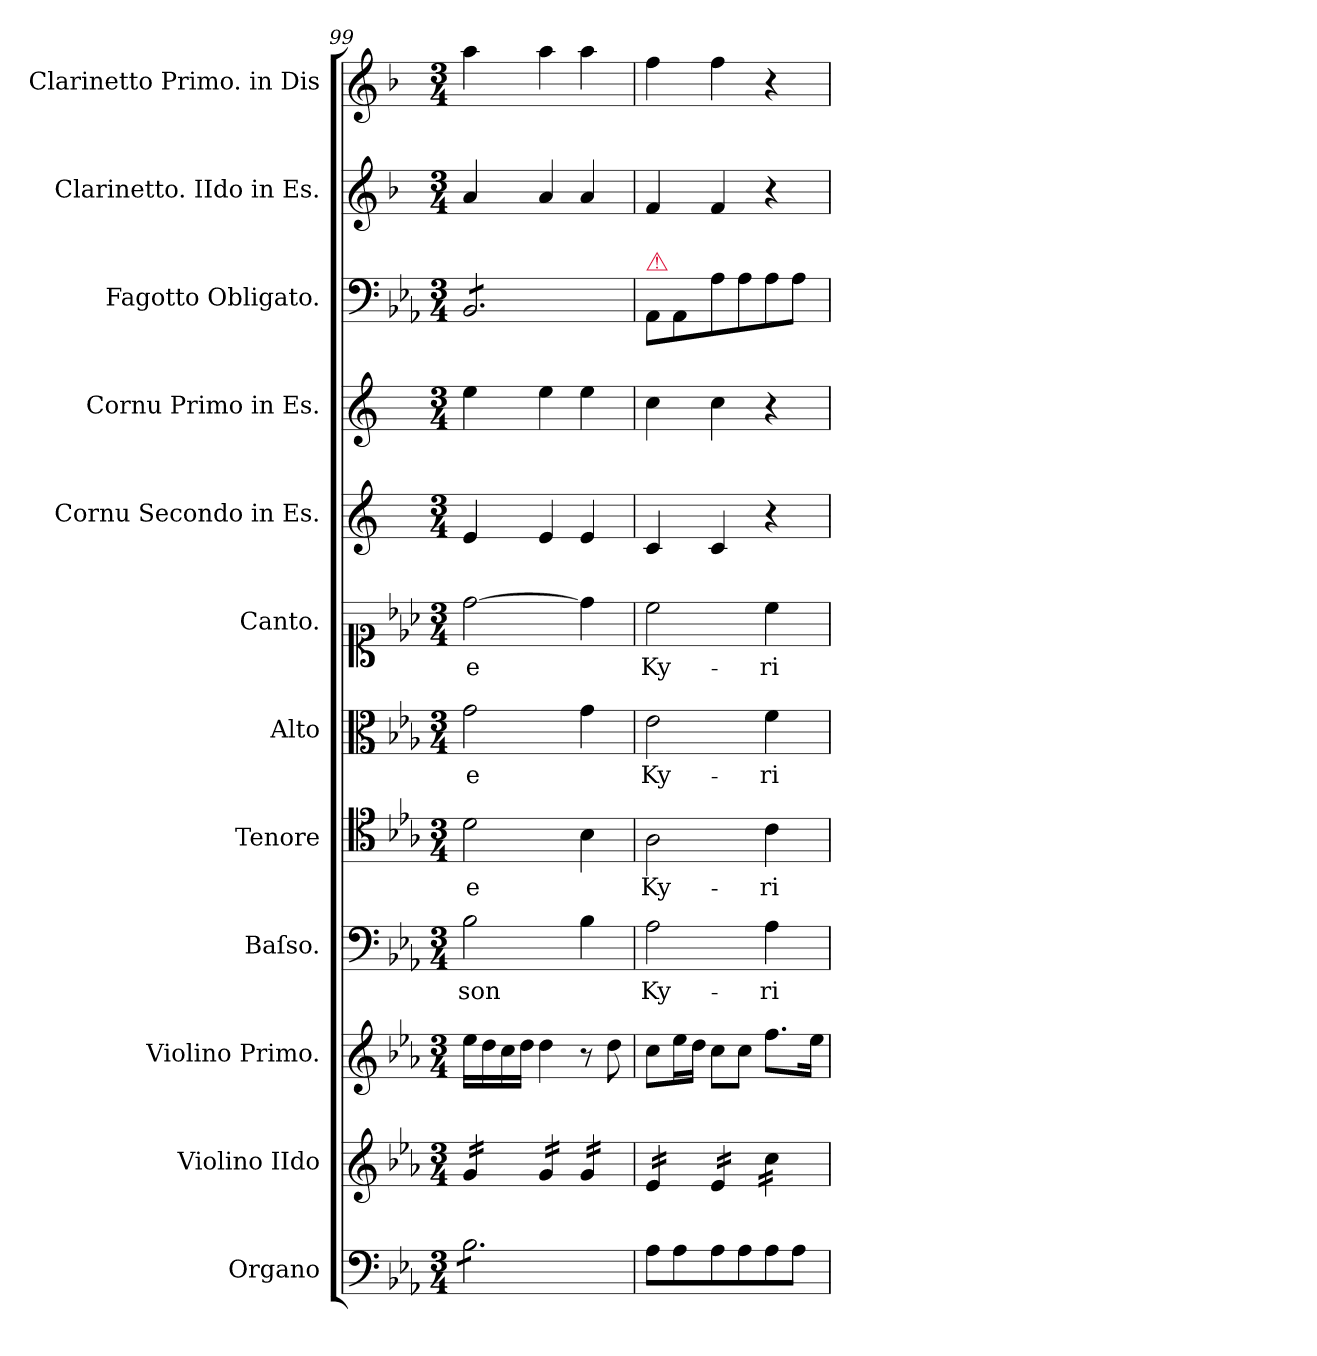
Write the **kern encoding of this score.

**kern	**kern	**kern	**kern	**text	**kern	**text	**kern	**text	**kern	**text	**kern	**kern	**kern	**kern	**kern
*part12	*part11	*part10	*part9	*part9	*part8	*part8	*part7	*part7	*part6	*part6	*part5	*part4	*part3	*part2	*part1
*staff12	*staff11	*staff10	*staff9	*staff9	*staff8	*staff8	*staff7	*staff7	*staff6	*staff6	*staff5	*staff4	*staff3	*staff2	*staff1
*I"Organo	*I"Violino IIdo	*I"Violino Primo.	*I"Baſso.	*	*I"Tenore	*	*I"Alto	*	*I"Canto.	*	*I"Cornu Secondo in Es.	*I"Cornu Primo in Es.	*I"Fagotto Obligato.	*I"Clarinetto. IIdo in Es.	*I"Clarinetto Primo. in Dis
*I'org	*I'vl II	*I'vl I	*I'B	*	*I'T	*	*I'A	*	*	*	*I'cor 2 in E♭	*I'cor 1 in E♭	*I'fag	*I'cl 2 in E♭	*I'cl 2 in E♭
*clefF4	*clefG2	*clefG2	*clefF4	*	*clefC4	*	*clefC3	*	*clefC1	*	*clefG2	*clefG2	*clefF4	*clefG2	*clefG2
*	*	*	*	*	*	*	*	*	*	*	*ITrd5c9	*ITrd5c9	*	*ITrd1c2	*ITrd1c2
*k[b-e-a-]	*k[b-e-a-]	*k[b-e-a-]	*k[b-e-a-]	*	*k[b-e-a-]	*	*k[b-e-a-]	*	*k[b-e-a-]	*	*k[b-e-a-]	*k[b-e-a-]	*k[b-e-a-]	*k[b-e-a-]	*k[b-e-a-]
*M3/4	*M3/4	*M3/4	*M3/4	*	*M3/4	*	*M3/4	*	*M3/4	*	*M3/4	*M3/4	*M3/4	*M3/4	*M3/4
=99	=99	=99	=99	=99	=99	=99	=99	=99	=99	=99	=99	=99	=99	=99	=99
*tremolo	*	*	*	*	*	*	*	*	*	*	*	*	*	*	*
*	*tremolo	*	*	*	*	*	*	*	*	*	*	*	*	*	*
*	*	*	*	*	*	*	*	*	*	*	*	*	*tremolo	*	*
8B-\L	16g/LL	16ee-\LL	2B-\	-son	2d\	-e	2g\	-e	[2dd\	-e	4G/	4g\	8BB-/L	4g/	4gg\
.	16g/	16dd\	.	.	.	.	.	.	.	.	.	.	.	.	.
8B-\	16g/	16cc\	.	.	.	.	.	.	.	.	.	.	8BB-/	.	.
.	16g/JJ	16dd\JJ	.	.	.	.	.	.	.	.	.	.	.	.	.
8B-\	16g/LL	4dd\	.	.	.	.	.	.	.	.	4G/	4g\	8BB-/	4g/	4gg\
.	16g/	.	.	.	.	.	.	.	.	.	.	.	.	.	.
8B-\	16g/	.	.	.	.	.	.	.	.	.	.	.	8BB-/	.	.
.	16g/JJ	.	.	.	.	.	.	.	.	.	.	.	.	.	.
8B-\	16g/LL	8r	4B-\	.	4B-\	.	4g\	.	4dd\]	.	4G/	4g\	8BB-/	4g/	4gg\
.	16g/	.	.	.	.	.	.	.	.	.	.	.	.	.	.
8B-\J	16g/	8dd\	.	.	.	.	.	.	.	.	.	.	8BB-/J	.	.
*	*	*	*	*	*	*	*	*	*	*	*	*	*Xtremolo	*	*
*Xtremolo	*	*	*	*	*	*	*	*	*	*	*	*	*	*	*
.	16g/JJ	.	.	.	.	.	.	.	.	.	.	.	.	.	.
=100	=100	=100	=100	=100	=100	=100	=100	=100	=100	=100	=100	=100	=100	=100	=100
!	!	!	!	!	!	!	!	!	!	!	!	!	!LO:TX:a:color=crimson:t=⚠	!	!
8A-\L	16e-/LL	8cc\L	2A-\	Ky-	2A-\	Ky-	2e-\	Ky-	2cc\	Ky-	4E-/	4e-\	8AA-/L	4e-/	4ee-\
.	16e-/	.	.	.	.	.	.	.	.	.	.	.	.	.	.
8A-\	16e-/	16ee-\L	.	.	.	.	.	.	.	.	.	.	8AA-/	.	.
.	16e-/JJ	16dd\JJ	.	.	.	.	.	.	.	.	.	.	.	.	.
8A-\	16e-/LL	8cc\L	.	.	.	.	.	.	.	.	4E-/	4e-\	8A-\	4e-/	4ee-\
.	16e-/	.	.	.	.	.	.	.	.	.	.	.	.	.	.
8A-\	16e-/	8cc\J	.	.	.	.	.	.	.	.	.	.	8A-\	.	.
.	16e-/JJ	.	.	.	.	.	.	.	.	.	.	.	.	.	.
8A-\	16cc\LL	8.ff\L	4A-\	-ri-	4c\	-ri-	4f\	-ri-	4cc\	-ri-	4r	4r	8A-\	4r	4r
.	16cc\	.	.	.	.	.	.	.	.	.	.	.	.	.	.
8A-\J	16cc\	.	.	.	.	.	.	.	.	.	.	.	8A-\J	.	.
.	16cc\JJ	16ee-\Jk	.	.	.	.	.	.	.	.	.	.	.	.	.
*	*Xtremolo	*	*	*	*	*	*	*	*	*	*	*	*	*	*
=	=	=	=	=	=	=	=	=	=	=	=	=	=	=	=
*-	*-	*-	*-	*-	*-	*-	*-	*-	*-	*-	*-	*-	*-	*-	*-
